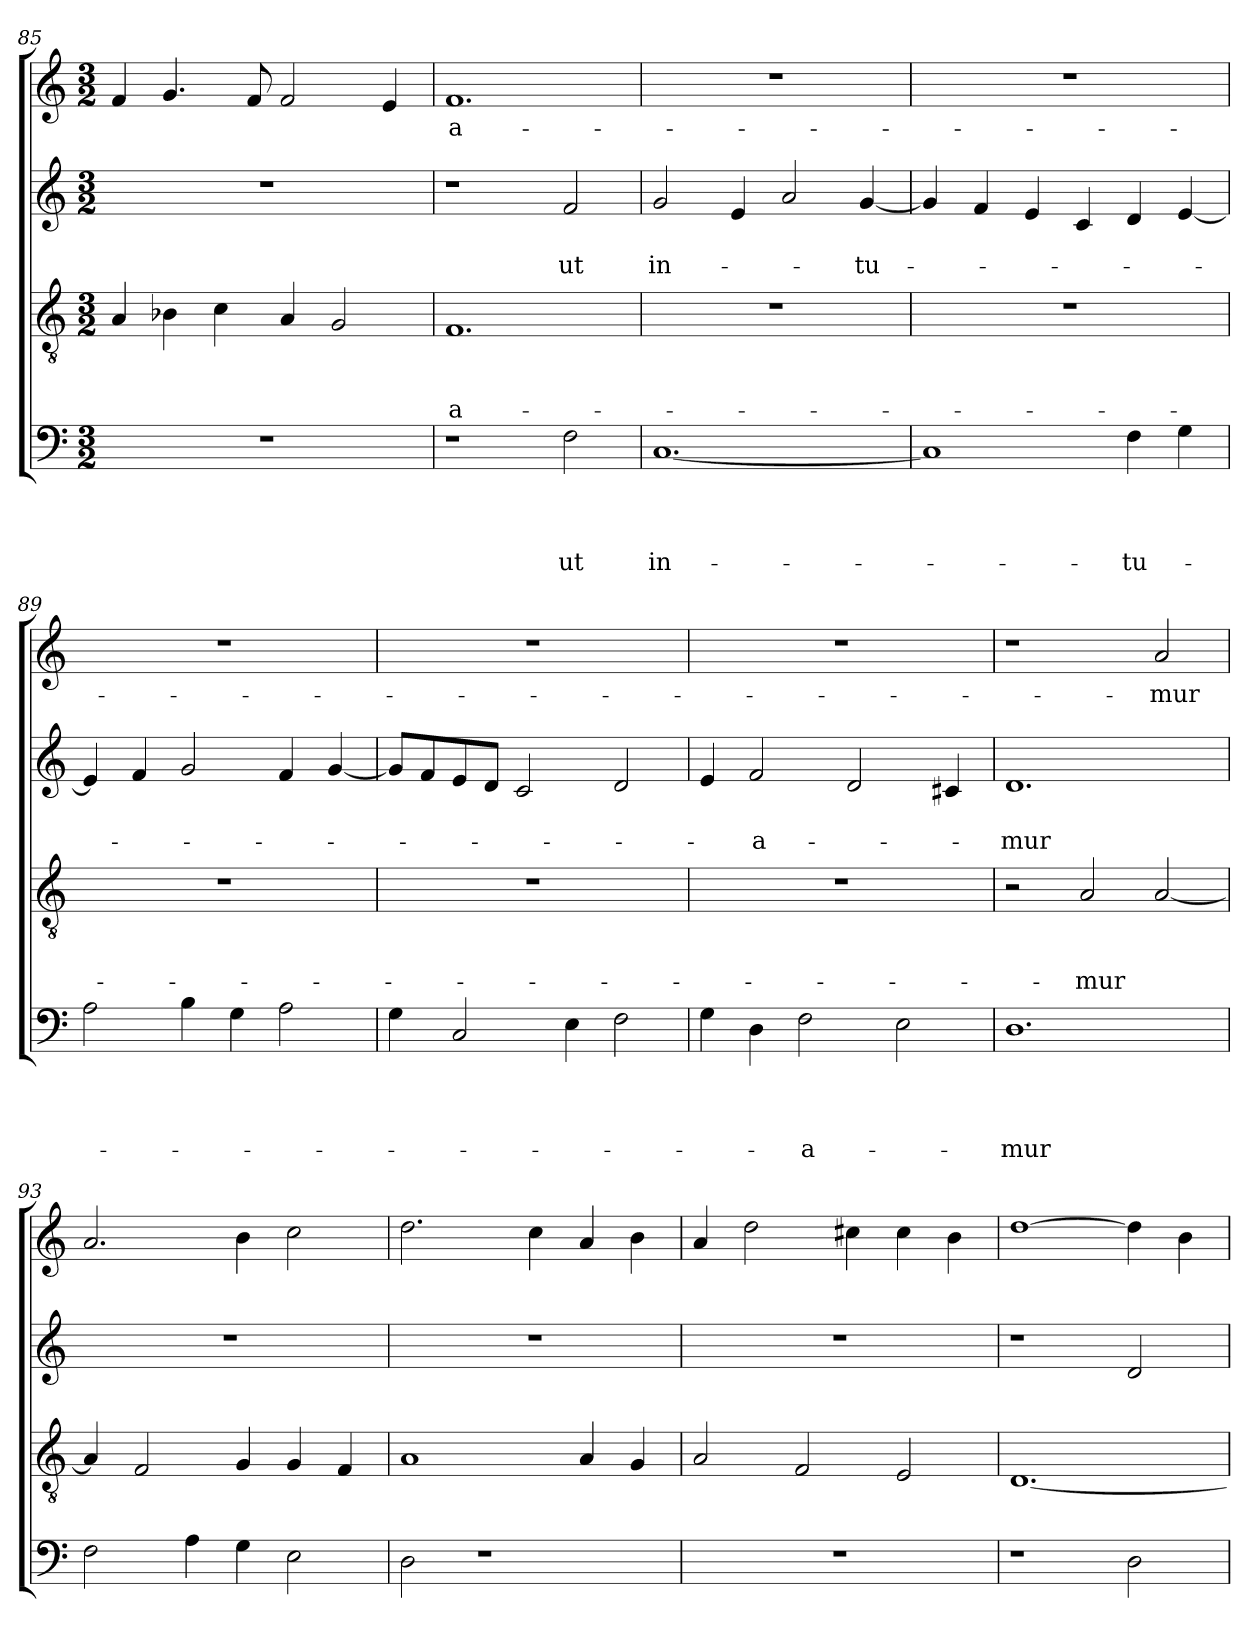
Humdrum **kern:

**kern	**text	**text	**text	**text	**kern	**text	**text	**text	**kern	**text	**text	**kern	**text
*part4	*part4	*part4	*part4	*part4	*part3	*part3	*part3	*part3	*part2	*part2	*part2	*part1	*part1
*staff4	*staff4	*staff4	*staff4	*staff4	*staff3	*staff3	*staff3	*staff3	*staff2	*staff2	*staff2	*staff1	*staff1
*clefF4	*	*	*	*	*clefGv2	*	*	*	*clefG2	*	*	*clefG2	*
*k[]	*	*	*	*	*k[]	*	*	*	*k[]	*	*	*k[]	*
*C:	*	*	*	*	*C:	*	*	*	*C:	*	*	*C:	*
*M3/2	*	*	*	*	*M3/2	*	*	*	*M3/2	*	*	*M3/2	*
=85	=85	=85	=85	=85	=85	=85	=85	=85	=85	=85	=85	=85	=85
1.r	.	.	.	.	4A/	.	.	.	1.r	.	.	4f/	.
.	.	.	.	.	4B-X\	.	.	.	.	.	.	4.g/	.
.	.	.	.	.	4c\	.	.	.	.	.	.	.	.
.	.	.	.	.	.	.	.	.	.	.	.	8f/	.
.	.	.	.	.	4A/	.	.	.	.	.	.	2f/	.
.	.	.	.	.	2G/	.	.	.	.	.	.	.	.
.	.	.	.	.	.	.	.	.	.	.	.	4e/	.
=86	=86	=86	=86	=86	=86	=86	=86	=86	=86	=86	=86	=86	=86
!	!	!	!	!	!	!	!	!LO:LY:b	!	!	!	!	!LO:LY:b
1r	.	.	.	.	1.F	.	.	-a-	1r	.	.	1.f	-a-
!	!	!	!	!LO:LY:b	!	!	!	!	!	!	!LO:LY:b	!	!
2F\	.	.	.	ut	.	.	.	.	2f/	.	ut	.	.
=87	=87	=87	=87	=87	=87	=87	=87	=87	=87	=87	=87	=87	=87
!	!	!	!	!LO:LY:b	!	!	!	!	!	!	!LO:LY:b	!	!
[1.C	.	.	.	in-	1.r	.	.	.	2g/	.	in-	1.r	.
.	.	.	.	.	.	.	.	.	4e/	.	.	.	.
.	.	.	.	.	.	.	.	.	2a/	.	.	.	.
!	!	!	!	!	!	!	!	!	!	!	!LO:LY:b	!	!
.	.	.	.	.	.	.	.	.	[4g/	.	-tu-	.	.
=88	=88	=88	=88	=88	=88	=88	=88	=88	=88	=88	=88	=88	=88
1C]	.	.	.	.	1.r	.	.	.	4g/]	.	.	1.r	.
.	.	.	.	.	.	.	.	.	4f/	.	.	.	.
.	.	.	.	.	.	.	.	.	4e/	.	.	.	.
.	.	.	.	.	.	.	.	.	4c/	.	.	.	.
!	!	!	!	!LO:LY:b	!	!	!	!	!	!	!	!	!
4F\	.	.	.	-tu-	.	.	.	.	4d/	.	.	.	.
4G\	.	.	.	.	.	.	.	.	[4e/	.	.	.	.
!!LO:LB:g=z
=89	=89	=89	=89	=89	=89	=89	=89	=89	=89	=89	=89	=89	=89
2A\	.	.	.	.	1.r	.	.	.	4e/]	.	.	1.r	.
.	.	.	.	.	.	.	.	.	4f/	.	.	.	.
4B\	.	.	.	.	.	.	.	.	2g/	.	.	.	.
4G\	.	.	.	.	.	.	.	.	.	.	.	.	.
2A\	.	.	.	.	.	.	.	.	4f/	.	.	.	.
.	.	.	.	.	.	.	.	.	[4g/	.	.	.	.
=90	=90	=90	=90	=90	=90	=90	=90	=90	=90	=90	=90	=90	=90
4G\	.	.	.	.	1.r	.	.	.	8g/L]	.	.	1.r	.
.	.	.	.	.	.	.	.	.	8f/	.	.	.	.
2C/	.	.	.	.	.	.	.	.	8e/	.	.	.	.
.	.	.	.	.	.	.	.	.	8d/J	.	.	.	.
.	.	.	.	.	.	.	.	.	2c/	.	.	.	.
4E\	.	.	.	.	.	.	.	.	.	.	.	.	.
2F\	.	.	.	.	.	.	.	.	2d/	.	.	.	.
=91	=91	=91	=91	=91	=91	=91	=91	=91	=91	=91	=91	=91	=91
4G\	.	.	.	.	1.r	.	.	.	4e/	.	.	1.r	.
!	!	!	!	!	!	!	!	!	!	!	!LO:LY:b	!	!
4D\	.	.	.	.	.	.	.	.	2f/	.	-a-	.	.
!	!	!	!	!LO:LY:b	!	!	!	!	!	!	!	!	!
2F\	.	.	.	-a-	.	.	.	.	.	.	.	.	.
.	.	.	.	.	.	.	.	.	2d/	.	.	.	.
2E\	.	.	.	.	.	.	.	.	.	.	.	.	.
.	.	.	.	.	.	.	.	.	4c#X/	.	.	.	.
=92	=92	=92	=92	=92	=92	=92	=92	=92	=92	=92	=92	=92	=92
!	!	!	!	!LO:LY:b	!	!	!	!	!	!	!LO:LY:b	!	!
1.D	.	.	.	-mur	2r	.	.	.	1.d	.	-mur	1r	.
!	!	!	!	!	!	!	!	!LO:LY:b	!	!	!	!	!
.	.	.	.	.	2A/	.	.	-mur	.	.	.	.	.
!	!	!	!	!	!	!	!	!	!	!	!	!	!LO:LY:b
.	.	.	.	.	[2A/	.	.	.	.	.	.	2a/	-mur
=93	=93	=93	=93	=93	=93	=93	=93	=93	=93	=93	=93	=93	=93
2F\	.	.	.	.	4A/]	.	.	.	1.r	.	.	2.a/	.
.	.	.	.	.	2F/	.	.	.	.	.	.	.	.
4A\	.	.	.	.	.	.	.	.	.	.	.	.	.
4G\	.	.	.	.	4G/	.	.	.	.	.	.	4b\	.
2E\	.	.	.	.	4G/	.	.	.	.	.	.	2cc\	.
.	.	.	.	.	4F/	.	.	.	.	.	.	.	.
=94	=94	=94	=94	=94	=94	=94	=94	=94	=94	=94	=94	=94	=94
2D\	.	.	.	.	1A	.	.	.	1.r	.	.	2.dd\	.
1r	.	.	.	.	.	.	.	.	.	.	.	.	.
.	.	.	.	.	.	.	.	.	.	.	.	4cc\	.
.	.	.	.	.	4A/	.	.	.	.	.	.	4a/	.
.	.	.	.	.	4G/	.	.	.	.	.	.	4b\	.
=95	=95	=95	=95	=95	=95	=95	=95	=95	=95	=95	=95	=95	=95
1.r	.	.	.	.	2A/	.	.	.	1.r	.	.	4a/	.
.	.	.	.	.	.	.	.	.	.	.	.	2dd\	.
.	.	.	.	.	2F/	.	.	.	.	.	.	.	.
.	.	.	.	.	.	.	.	.	.	.	.	4cc#X\	.
.	.	.	.	.	2E/	.	.	.	.	.	.	4cc#\	.
.	.	.	.	.	.	.	.	.	.	.	.	4b\	.
!!LO:LB:g=z
=96	=96	=96	=96	=96	=96	=96	=96	=96	=96	=96	=96	=96	=96
1r	.	.	.	.	[1.D	.	.	.	1r	.	.	[1dd	.
2D\	.	.	.	.	.	.	.	.	2d/	.	.	4dd\]	.
.	.	.	.	.	.	.	.	.	.	.	.	4b\	.
=	=	=	=	=	=	=	=	=	=	=	=	=	=
*-	*-	*-	*-	*-	*-	*-	*-	*-	*-	*-	*-	*-	*-
